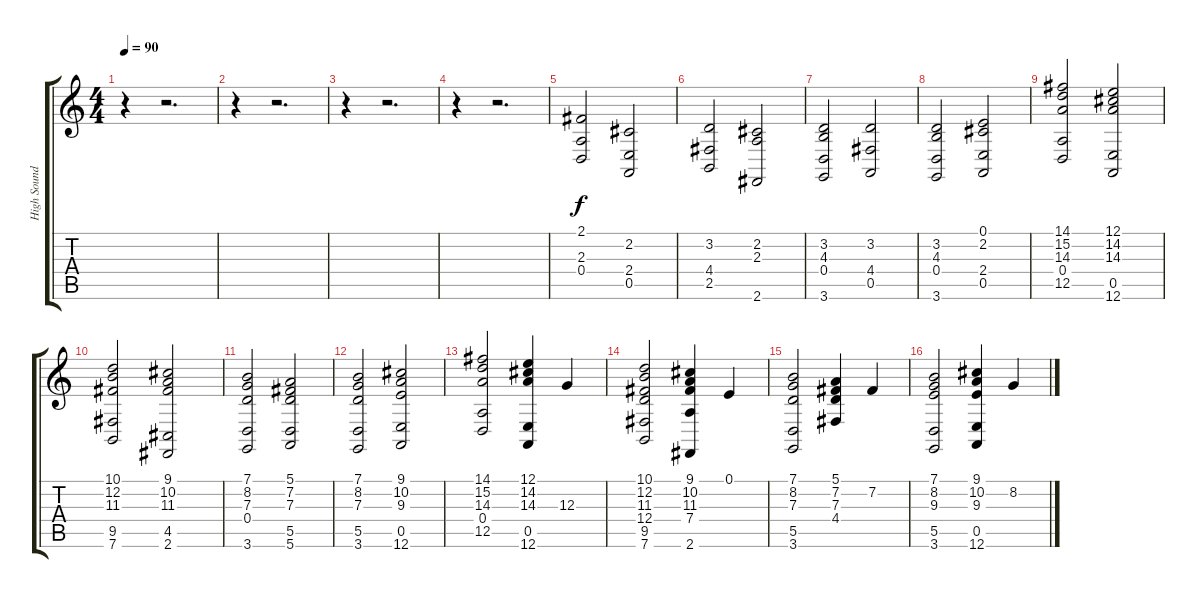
\track ("High Soundy Thing" "High Sound") {instrument synthstrings2}
\staff {score tabs}
\tuning (E4 B3 G3 D3 A2 E2) {hide}
\ts (4 4)
\tempo 90
\clef g2
\ks c
r.4{dy f instrument synthstrings2} r.2{d} |
r.4 r.2{d} |
r.4 r.2{d} |
r.4 r.2{d} |
(2.1 2.3 0.4).2 (2.2 2.4 0.5).2 |
(3.2 4.4 2.5).2 (2.2 2.3 2.6).2 |
(3.2 4.3 0.4 3.6).2 (3.2 4.4 0.5).2 |
(3.2 4.3 0.4 3.6).2 (0.1 2.2 2.4 0.5).2 |
(14.1 15.2 14.3 0.4 12.5).2 (12.1 14.2 14.3 0.5 12.6).2 |
(10.1 12.2 11.3 9.5 7.6).2 (9.1 10.2 11.3 4.5 2.6).2 |
(7.1 8.2 7.3 0.4 3.6).2 (5.1 7.2 7.3 5.5 5.6).2 |
(7.1 8.2 7.3 5.5 3.6).2 (9.1 10.2 9.3 0.5 12.6).2 |
(14.1 15.2 14.3 0.4 12.5).2 (12.1 14.2 14.3 0.5 12.6).4 12.3.4 |
(10.1 12.2 11.3 12.4 9.5 7.6).2 (9.1 10.2 11.3 7.4 2.6).4 0.1.4 |
(7.1 8.2 7.3 5.5 3.6).2 (5.1 7.2 7.3 4.4).4 7.2.4 |
(7.1 8.2 9.3 5.5 3.6).2 (9.1 10.2 9.3 0.5 12.6).4 8.2.4
